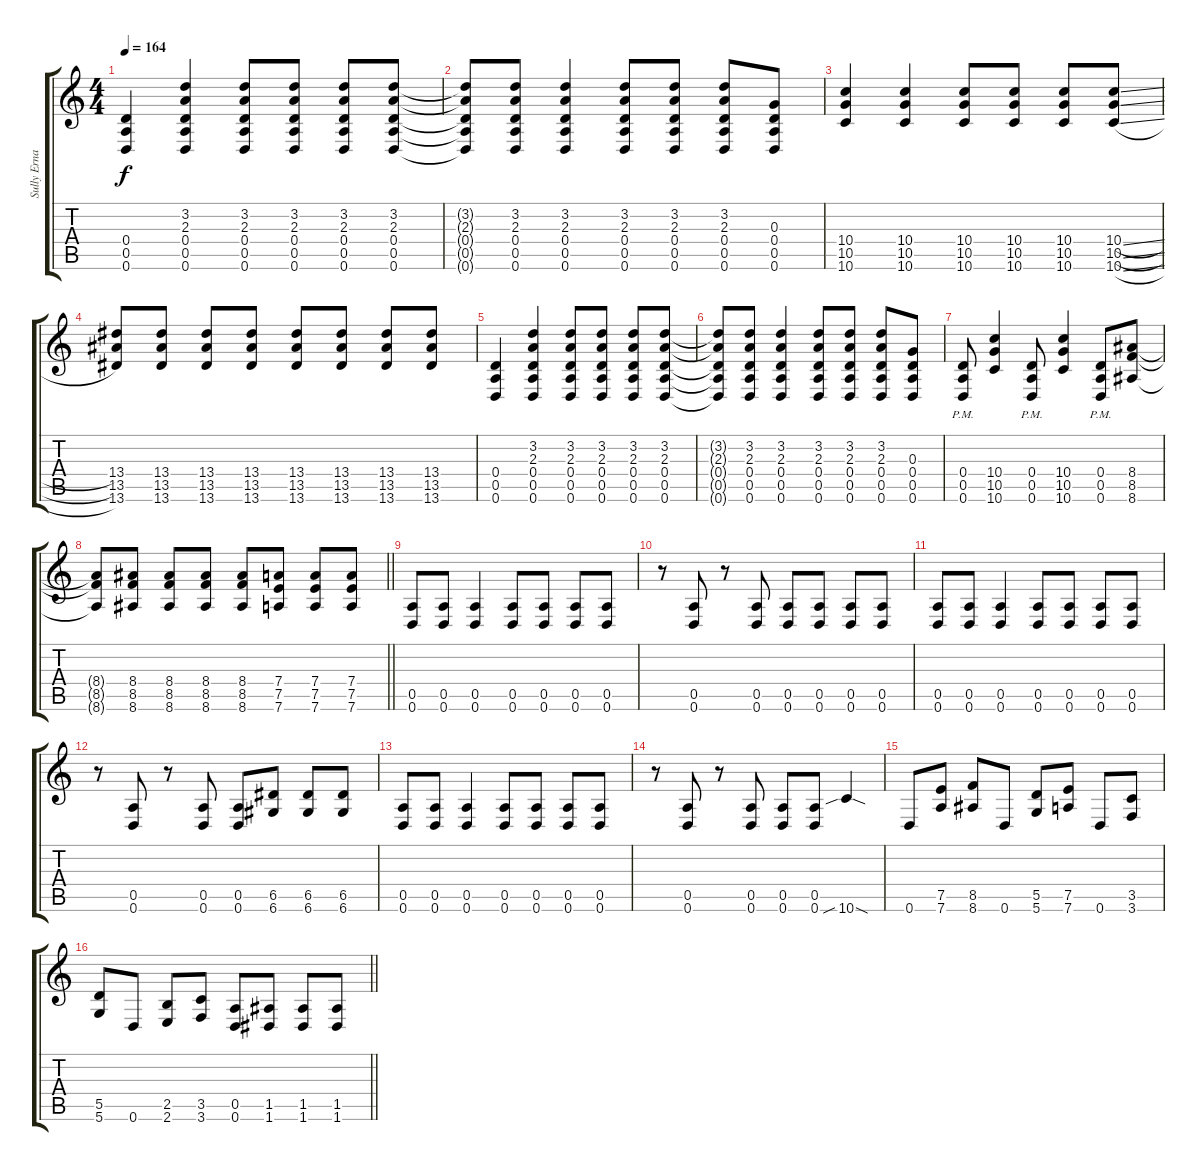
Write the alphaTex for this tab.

\track ("Sully Erna" "Sully Erna") {instrument distortionguitar}
\staff {score tabs}
\tuning (E4 B3 G3 D3 A2 D2) {hide}
\ts (4 4)
\tempo 164
\clef g2
\ks c
(0.4 0.5 0.6).4{dy f} (3.2 2.3 0.4 0.5 0.6).4 (3.2 2.3 0.4 0.5 0.6).8 (3.2 2.3 0.4 0.5 0.6).8 (3.2 2.3 0.4 0.5 0.6).8 (3.2 2.3 0.4 0.5 0.6).8 |
(3.2{t} 2.3{t} 0.4{t} 0.5{t} 0.6{t}).8 (3.2 2.3 0.4 0.5 0.6).8 (3.2 2.3 0.4 0.5 0.6).4 (3.2 2.3 0.4 0.5 0.6).8 (3.2 2.3 0.4 0.5 0.6).8 (3.2 2.3 0.4 0.5 0.6).8 (0.3 0.4 0.5 0.6).8 |
(10.4 10.5 10.6).4 (10.4 10.5 10.6).4 (10.4 10.5 10.6).8 (10.4 10.5 10.6).8 (10.4 10.5 10.6).8 (10.4{sl} 10.5{sl} 10.6{sl}).8 |
(13.4 13.5 13.6).8 (13.4 13.5 13.6).8 (13.4 13.5 13.6).8 (13.4 13.5 13.6).8 (13.4 13.5 13.6).8 (13.4 13.5 13.6).8 (13.4 13.5 13.6).8 (13.4 13.5 13.6).8 |
(0.4 0.5 0.6).4 (3.2 2.3 0.4 0.5 0.6).4 (3.2 2.3 0.4 0.5 0.6).8 (3.2 2.3 0.4 0.5 0.6).8 (3.2 2.3 0.4 0.5 0.6).8 (3.2 2.3 0.4 0.5 0.6).8 |
(3.2{t} 2.3{t} 0.4{t} 0.5{t} 0.6{t}).8 (3.2 2.3 0.4 0.5 0.6).8 (3.2 2.3 0.4 0.5 0.6).4 (3.2 2.3 0.4 0.5 0.6).8 (3.2 2.3 0.4 0.5 0.6).8 (3.2 2.3 0.4 0.5 0.6).8 (0.3 0.4 0.5 0.6).8 |
(0.4{pm} 0.5{pm} 0.6{pm}).8 (10.4 10.5 10.6).4 (0.4{pm} 0.5{pm} 0.6{pm}).8 (10.4 10.5 10.6).4 (0.4{pm} 0.5{pm} 0.6{pm}).8 (8.4 8.5 8.6).8 |
\barLineRight lightlight
(8.4{t} 8.5{t} 8.6{t}).8 (8.4 8.5 8.6).8 (8.4 8.5 8.6).8 (8.4 8.5 8.6).8 (8.4 8.5 8.6).8 (7.4 7.5 7.6).8 (7.4 7.5 7.6).8 (7.4 7.5 7.6).8 |
\section ("" "")
(0.5 0.6).8 (0.5 0.6).8 (0.5 0.6).4 (0.5 0.6).8 (0.5 0.6).8 (0.5 0.6).8 (0.5 0.6).8 |
r.8 (0.5 0.6).8 r.8 (0.5 0.6).8 (0.5 0.6).8 (0.5 0.6).8 (0.5 0.6).8 (0.5 0.6).8 |
(0.5 0.6).8 (0.5 0.6).8 (0.5 0.6).4 (0.5 0.6).8 (0.5 0.6).8 (0.5 0.6).8 (0.5 0.6).8 |
r.8 (0.5 0.6).8 r.8 (0.5 0.6).8 (0.5 0.6).8 (6.5 6.6).8 (6.5 6.6).8 (6.5 6.6).8 |
(0.5 0.6).8 (0.5 0.6).8 (0.5 0.6).4 (0.5 0.6).8 (0.5 0.6).8 (0.5 0.6).8 (0.5 0.6).8 |
r.8 (0.5 0.6).8 r.8 (0.5 0.6).8 (0.5 0.6).8 (0.5 0.6).8 10.6{sib sod}.4 |
0.6.8 (7.5 7.6).8 (8.5 8.6).8 0.6.8 (5.5 5.6).8 (7.5 7.6).8 0.6.8 (3.5 3.6).8 |
\barLineRight lightlight
(5.5 5.6).8 0.6.8 (2.5 2.6).8 (3.5 3.6).8 (0.5 0.6).8 (1.5 1.6).8 (1.5 1.6).8 (1.5 1.6).8
